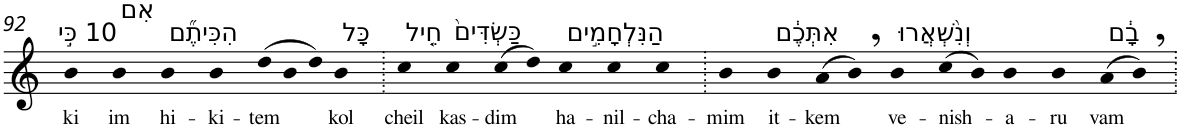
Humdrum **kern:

**kern	**text
*part1	*part1
*staff1	*staff1
*I"Piano	*
*I'Pno	*
!!LO:PB:g=z
*clefG2	*
*k[]	*
=92	=92
!LO:TX:a:t=10 כִּ֣י	!
!	!LO:LY:b
4b	ki
!LO:TX:a:t=אִם	!
!	!LO:LY:b
4b	im
!LO:TX:a:t=הִכִּיתֶ֞ם	!
!	!LO:LY:b
4b	hi-
!	!LO:LY:b
4b	-ki-
*Xtuplet	*
!	!LO:LY:b
(>12dd	-tem
12b	.
12dd)	.
!LO:TX:a:t=כָּל	!
!	!LO:LY:b
4b	kol
=93.	=93.
!LO:TX:a:t=חֵ֤יל	!
!	!LO:LY:b
4cc	cheil
!LO:TX:a:t=כַּשְׂדִּים֙	!
!	!LO:LY:b
4cc	kas-
!	!LO:LY:b
(>8cc	-dim
8dd)	.
!LO:TX:a:t=הַנִּלְחָמִ֣ים	!
!	!LO:LY:b
4cc	ha-
!	!LO:LY:b
4cc	-nil-
!	!LO:LY:b
4cc	-cha-
=94.	=94.
!	!LO:LY:b
4b	-mim
!LO:TX:a:t=אִתְּכֶ֔ם	!
!	!LO:LY:b
4b	it-
!	!LO:LY:b
(>8a	-kem
8b,)	.
!LO:TX:a:t=וְנִ֨שְׁאֲרוּ	!
!	!LO:LY:b
4b	ve-
!	!LO:LY:b
(>8cc	-nish-
8b)	.
!	!LO:LY:b
4b	-a-
!	!LO:LY:b
4b	-ru
!LO:TX:a:t=בָ֔ם	!
!	!LO:LY:b
(>8a	vam
8b,)	.
=.	=.
*-	*-
